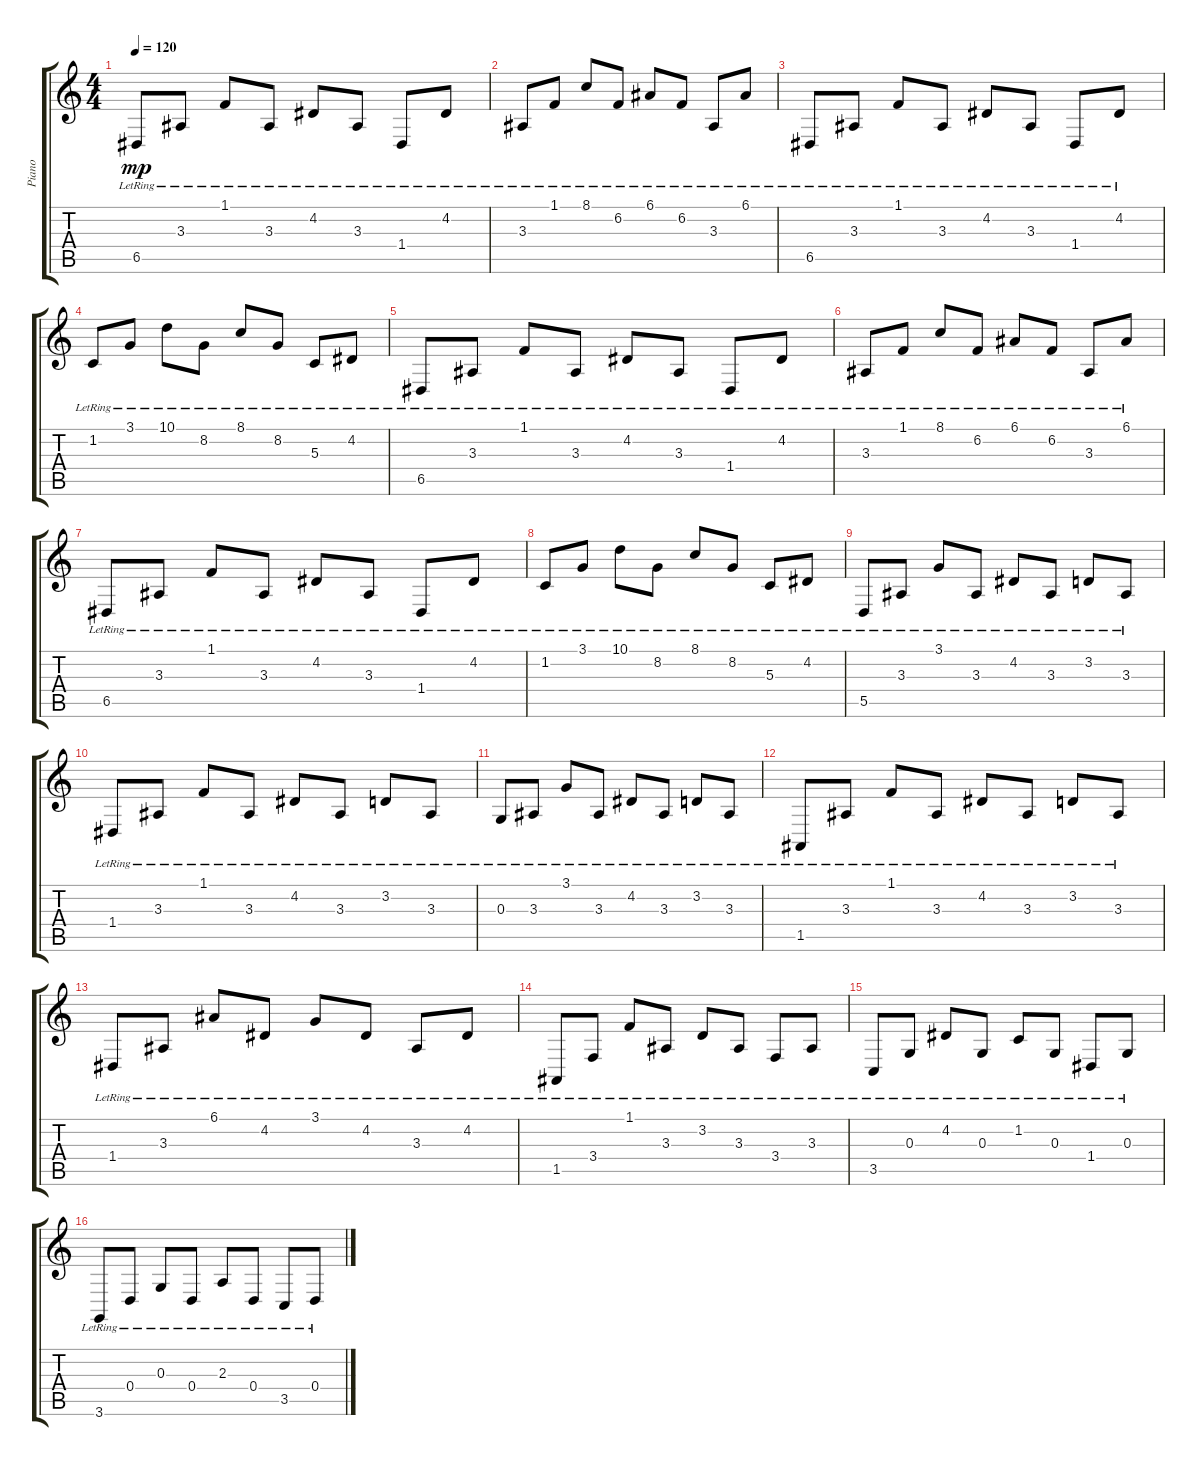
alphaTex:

\track ("Piano" "Piano") {instrument acousticgrandpiano}
\staff {score tabs}
\tuning (E4 B3 G3 D3 A2 E2) {hide}
\ts (4 4)
\tempo 120
\clef g2
\ks c
6.5{lr}.8{dy mp} 3.3{lr}.8 1.1{lr}.8 3.3{lr}.8 4.2{lr}.8 3.3{lr}.8 1.4{lr}.8 4.2{lr}.8 |
3.3{lr}.8 1.1{lr}.8 8.1{lr}.8 6.2{lr}.8 6.1{lr}.8 6.2{lr}.8 3.3{lr}.8 6.1{lr}.8 |
6.5{lr}.8 3.3{lr}.8 1.1{lr}.8 3.3{lr}.8 4.2{lr}.8 3.3{lr}.8 1.4{lr}.8 4.2{lr}.8 |
1.2{lr}.8 3.1{lr}.8 10.1{lr}.8 8.2{lr}.8 8.1{lr}.8 8.2{lr}.8 5.3{lr}.8 4.2{lr}.8 |
6.5{lr}.8 3.3{lr}.8 1.1{lr}.8 3.3{lr}.8 4.2{lr}.8 3.3{lr}.8 1.4{lr}.8 4.2{lr}.8 |
3.3{lr}.8 1.1{lr}.8 8.1{lr}.8 6.2{lr}.8 6.1{lr}.8 6.2{lr}.8 3.3{lr}.8 6.1{lr}.8 |
6.5{lr}.8 3.3{lr}.8 1.1{lr}.8 3.3{lr}.8 4.2{lr}.8 3.3{lr}.8 1.4{lr}.8 4.2{lr}.8 |
1.2{lr}.8 3.1{lr}.8 10.1{lr}.8 8.2{lr}.8 8.1{lr}.8 8.2{lr}.8 5.3{lr}.8 4.2{lr}.8 |
5.5{lr}.8 3.3{lr}.8 3.1{lr}.8 3.3{lr}.8 4.2{lr}.8 3.3{lr}.8 3.2{lr}.8 3.3{lr}.8 |
1.4{lr}.8 3.3{lr}.8 1.1{lr}.8 3.3{lr}.8 4.2{lr}.8 3.3{lr}.8 3.2{lr}.8 3.3{lr}.8 |
0.3{lr}.8 3.3{lr}.8 3.1{lr}.8 3.3{lr}.8 4.2{lr}.8 3.3{lr}.8 3.2{lr}.8 3.3{lr}.8 |
1.5{lr}.8 3.3{lr}.8 1.1{lr}.8 3.3{lr}.8 4.2{lr}.8 3.3{lr}.8 3.2{lr}.8 3.3{lr}.8 |
1.4{lr}.8 3.3{lr}.8 6.1{lr}.8 4.2{lr}.8 3.1{lr}.8 4.2{lr}.8 3.3{lr}.8 4.2{lr}.8 |
1.5{lr}.8 3.4{lr}.8 1.1{lr}.8 3.3{lr}.8 3.2{lr}.8 3.3{lr}.8 3.4{lr}.8 3.3{lr}.8 |
3.5{lr}.8 0.3{lr}.8 4.2{lr}.8 0.3{lr}.8 1.2{lr}.8 0.3{lr}.8 1.4{lr}.8 0.3{lr}.8 |
3.6{lr}.8 0.4{lr}.8 0.3{lr}.8 0.4{lr}.8 2.3{lr}.8 0.4{lr}.8 3.5{lr}.8 0.4{lr}.8
